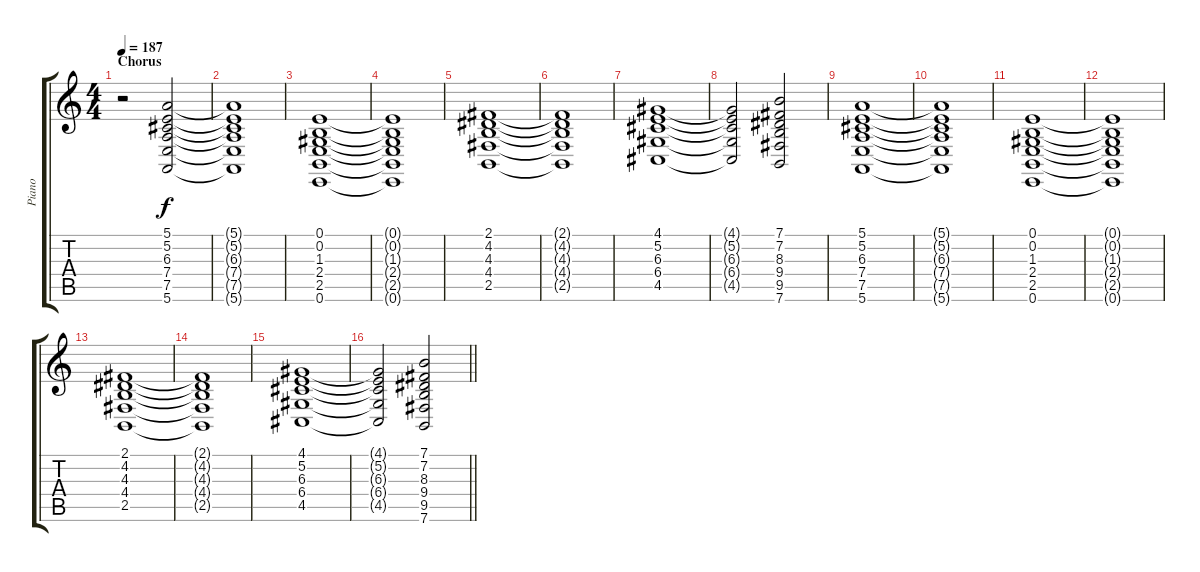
\track ("Piano" "Piano") {instrument electricpiano2}
\staff {score tabs}
\tuning (E4 B3 G3 D3 A2 E2) {hide}
\ts (4 4)
\section ("" "Chorus")
\tempo 187
\clef g2
\ks c
r.2{dy f} (5.1 5.2 6.3 7.4 7.5 5.6).2 |
(5.1{t} 5.2{t} 6.3{t} 7.4{t} 7.5{t} 5.6{t}).1 |
(0.1 0.2 1.3 2.4 2.5 0.6).1 |
(0.1{t} 0.2{t} 1.3{t} 2.4{t} 2.5{t} 0.6{t}).1 |
(2.1 4.2 4.3 4.4 2.5).1 |
(2.1{t} 4.2{t} 4.3{t} 4.4{t} 2.5{t}).1 |
(4.1 5.2 6.3 6.4 4.5).1 |
(4.1{t} 5.2{t} 6.3{t} 6.4{t} 4.5{t}).2 (7.1 7.2 8.3 9.4 9.5 7.6).2 |
(5.1 5.2 6.3 7.4 7.5 5.6).1 |
(5.1{t} 5.2{t} 6.3{t} 7.4{t} 7.5{t} 5.6{t}).1 |
(0.1 0.2 1.3 2.4 2.5 0.6).1 |
(0.1{t} 0.2{t} 1.3{t} 2.4{t} 2.5{t} 0.6{t}).1 |
(2.1 4.2 4.3 4.4 2.5).1 |
(2.1{t} 4.2{t} 4.3{t} 4.4{t} 2.5{t}).1 |
(4.1 5.2 6.3 6.4 4.5).1 |
\barLineRight lightlight
(4.1{t} 5.2{t} 6.3{t} 6.4{t} 4.5{t}).2 (7.1 7.2 8.3 9.4 9.5 7.6).2
